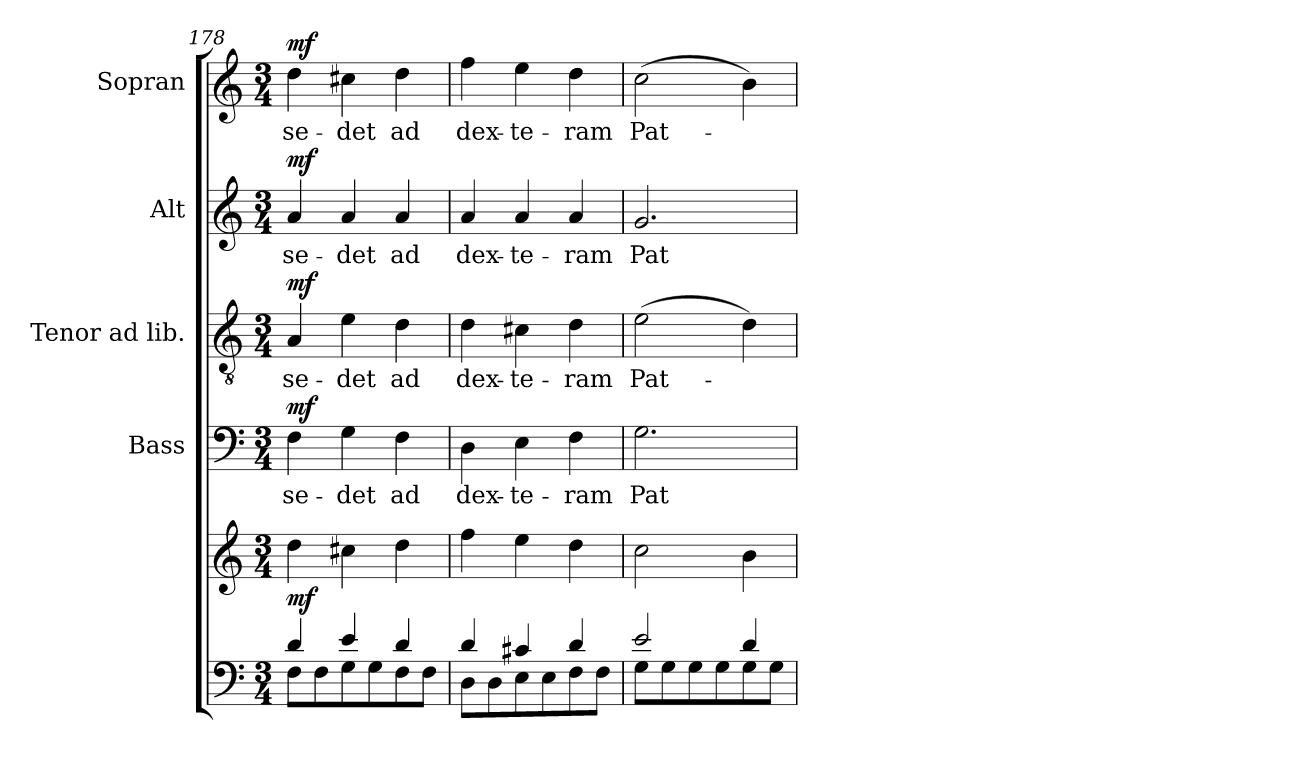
**kern	**kern	**dynam	**kern	**text	**dynam	**kern	**text	**dynam	**kern	**text	**dynam	**kern	**text	**dynam
*part5	*part5	*part5	*part4	*part4	*part4	*part3	*part3	*part3	*part2	*part2	*part2	*part1	*part1	*part1
*staff6	*staff5	*staff5/6	*staff4	*staff4	*staff4	*staff3	*staff3	*staff3	*staff2	*staff2	*staff2	*staff1	*staff1	*staff1
*	*	*	*I"Bass	*	*	*I"Tenor ad lib.	*	*	*I"Alt	*	*	*I"Sopran	*	*
*	*	*	*I'B.	*	*	*I'T.	*	*	*I'A.	*	*	*I'S.	*	*
*clefF4	*clefG2	*	*clefF4	*	*	*clefGv2	*	*	*clefG2	*	*	*clefG2	*	*
*k[]	*k[]	*	*k[]	*	*	*k[]	*	*	*k[]	*	*	*k[]	*	*
*C:	*C:	*	*C:	*	*	*C:	*	*	*C:	*	*	*C:	*	*
*M3/4	*M3/4	*	*M3/4	*	*	*M3/4	*	*	*M3/4	*	*	*M3/4	*	*
=178	=178	=178	=178	=178	=178	=178	=178	=178	=178	=178	=178	=178	=178	=178
*^	*	*	*	*	*	*	*	*	*	*	*	*	*	*
!	!	!	!LO:DY:b	!	!LO:LY:b	!LO:DY:a	!	!LO:LY:b	!LO:DY:a	!	!LO:LY:b	!LO:DY:a	!	!LO:LY:b	!LO:DY:a
4d/	8F\L	4dd\	mf	4F\	se-	mf	4A/	se-	mf	4a/	se-	mf	4dd\	se-	mf
.	8F\	.	.	.	.	.	.	.	.	.	.	.	.	.	.
!	!	!	!	!	!LO:LY:b	!	!	!LO:LY:b	!	!	!LO:LY:b	!	!	!LO:LY:b	!
4e/	8G\	4cc#X\	.	4G\	-det	.	4e\	-det	.	4a/	-det	.	4cc#X\	-det	.
.	8G\	.	.	.	.	.	.	.	.	.	.	.	.	.	.
!	!	!	!	!	!LO:LY:b	!	!	!LO:LY:b	!	!	!LO:LY:b	!	!	!LO:LY:b	!
4d/	8F\	4dd\	.	4F\	ad	.	4d\	ad	.	4a/	ad	.	4dd\	ad	.
.	8F\J	.	.	.	.	.	.	.	.	.	.	.	.	.	.
!!LO:LB:g=z
=179	=179	=179	=179	=179	=179	=179	=179	=179	=179	=179	=179	=179	=179	=179	=179
!	!	!	!	!	!LO:LY:b	!	!	!LO:LY:b	!	!	!LO:LY:b	!	!	!LO:LY:b	!
4d/	8D\L	4ff\	.	4D\	dex-	.	4d\	dex-	.	4a/	dex-	.	4ff\	dex-	.
.	8D\	.	.	.	.	.	.	.	.	.	.	.	.	.	.
!	!	!	!	!	!LO:LY:b	!	!	!LO:LY:b	!	!	!LO:LY:b	!	!	!LO:LY:b	!
4c#X/	8E\	4ee\	.	4E\	-te-	.	4c#X\	-te-	.	4a/	-te-	.	4ee\	-te-	.
.	8E\	.	.	.	.	.	.	.	.	.	.	.	.	.	.
!	!	!	!	!	!LO:LY:b	!	!	!LO:LY:b	!	!	!LO:LY:b	!	!	!LO:LY:b	!
4d/	8F\	4dd\	.	4F\	-ram	.	4d\	-ram	.	4a/	-ram	.	4dd\	-ram	.
.	8F\J	.	.	.	.	.	.	.	.	.	.	.	.	.	.
=180	=180	=180	=180	=180	=180	=180	=180	=180	=180	=180	=180	=180	=180	=180	=180
!	!	!	!	!	!LO:LY:b	!	!	!LO:LY:b	!	!	!LO:LY:b	!	!	!LO:LY:b	!
2e/	8G\L	2cc\	.	2.G\	Pat-	.	(>2e\	Pat-	.	2.g/	Pat-	.	(>2cc\	Pat-	.
.	8G\	.	.	.	.	.	.	.	.	.	.	.	.	.	.
.	8G\	.	.	.	.	.	.	.	.	.	.	.	.	.	.
.	8G\	.	.	.	.	.	.	.	.	.	.	.	.	.	.
4d/	8G\	4b\	.	.	.	.	4d\)	.	.	.	.	.	4b\)	.	.
.	8G\J	.	.	.	.	.	.	.	.	.	.	.	.	.	.
*v	*v	*	*	*	*	*	*	*	*	*	*	*	*	*	*
=	=	=	=	=	=	=	=	=	=	=	=	=	=	=
*-	*-	*-	*-	*-	*-	*-	*-	*-	*-	*-	*-	*-	*-	*-
